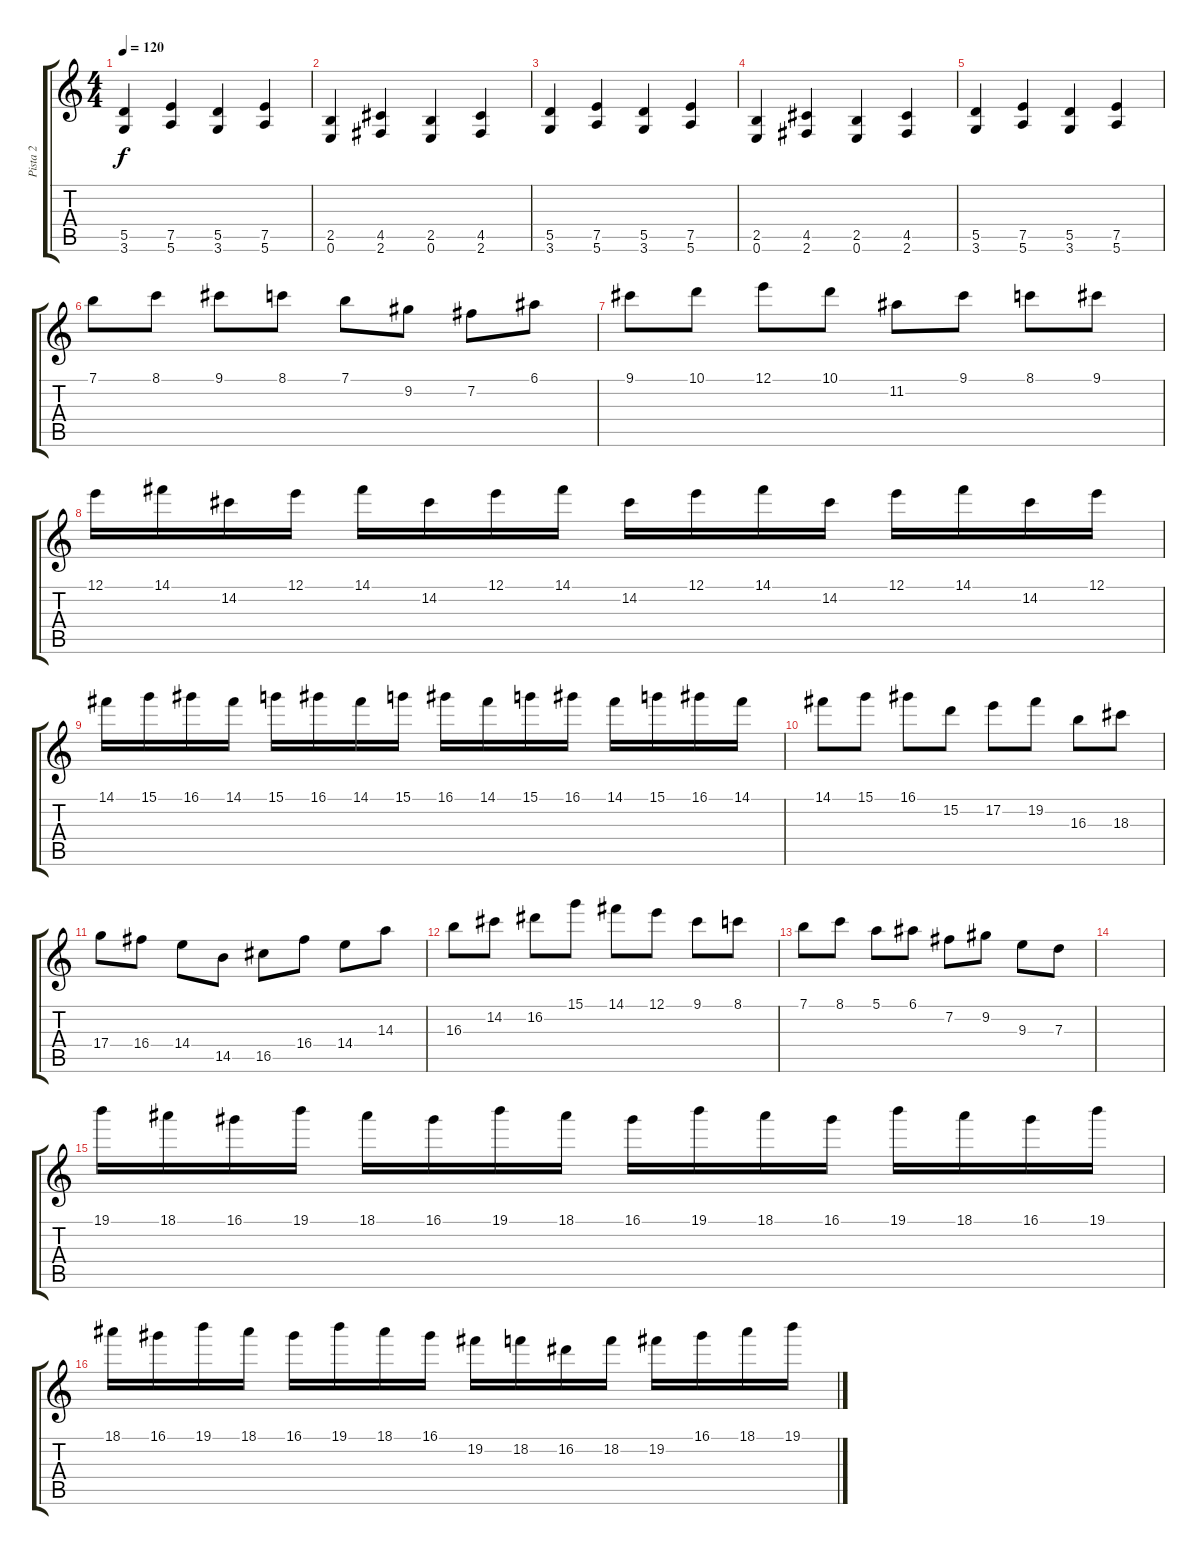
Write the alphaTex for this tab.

\track ("Pista 2" "Pista 2") {instrument distortionguitar}
\staff {score tabs}
\tuning (E4 B3 G3 D3 A2 E2) {hide}
\ts (4 4)
\tempo 120
\clef g2
\ks c
(5.5 3.6).4{dy f} (7.5 5.6).4 (5.5 3.6).4 (7.5 5.6).4 |
(2.5 0.6).4 (4.5 2.6).4 (2.5 0.6).4 (4.5 2.6).4 |
(5.5 3.6).4 (7.5 5.6).4 (5.5 3.6).4 (7.5 5.6).4 |
(2.5 0.6).4 (4.5 2.6).4 (2.5 0.6).4 (4.5 2.6).4 |
(5.5 3.6).4 (7.5 5.6).4 (5.5 3.6).4 (7.5 5.6).4 |
7.1.8 8.1.8 9.1.8 8.1.8 7.1.8 9.2.8 7.2.8 6.1.8 |
9.1.8 10.1.8 12.1.8 10.1.8 11.2.8 9.1.8 8.1.8 9.1.8 |
12.1.16 14.1.16 14.2.16 12.1.16 14.1.16 14.2.16 12.1.16 14.1.16 14.2.16 12.1.16 14.1.16 14.2.16 12.1.16 14.1.16 14.2.16 12.1.16 |
14.1.16 15.1.16 16.1.16 14.1.16 15.1.16 16.1.16 14.1.16 15.1.16 16.1.16 14.1.16 15.1.16 16.1.16 14.1.16 15.1.16 16.1.16 14.1.16 |
14.1.8 15.1.8 16.1.8 15.2.8 17.2.8 19.2.8 16.3.8 18.3.8 |
17.4.8 16.4.8 14.4.8 14.5.8 16.5.8 16.4.8 14.4.8 14.3.8 |
16.3.8 14.2.8 16.2.8 15.1.8 14.1.8 12.1.8 9.1.8 8.1.8 |
7.1.8 8.1.8 5.1.8 6.1.8 7.2.8 9.2.8 9.3.8 7.3.8 |
|
19.1.16 18.1.16 16.1.16 19.1.16 18.1.16 16.1.16 19.1.16 18.1.16 16.1.16 19.1.16 18.1.16 16.1.16 19.1.16 18.1.16 16.1.16 19.1.16 |
18.1.16 16.1.16 19.1.16 18.1.16 16.1.16 19.1.16 18.1.16 16.1.16 19.2.16 18.2.16 16.2.16 18.2.16 19.2.16 16.1.16 18.1.16 19.1.16
